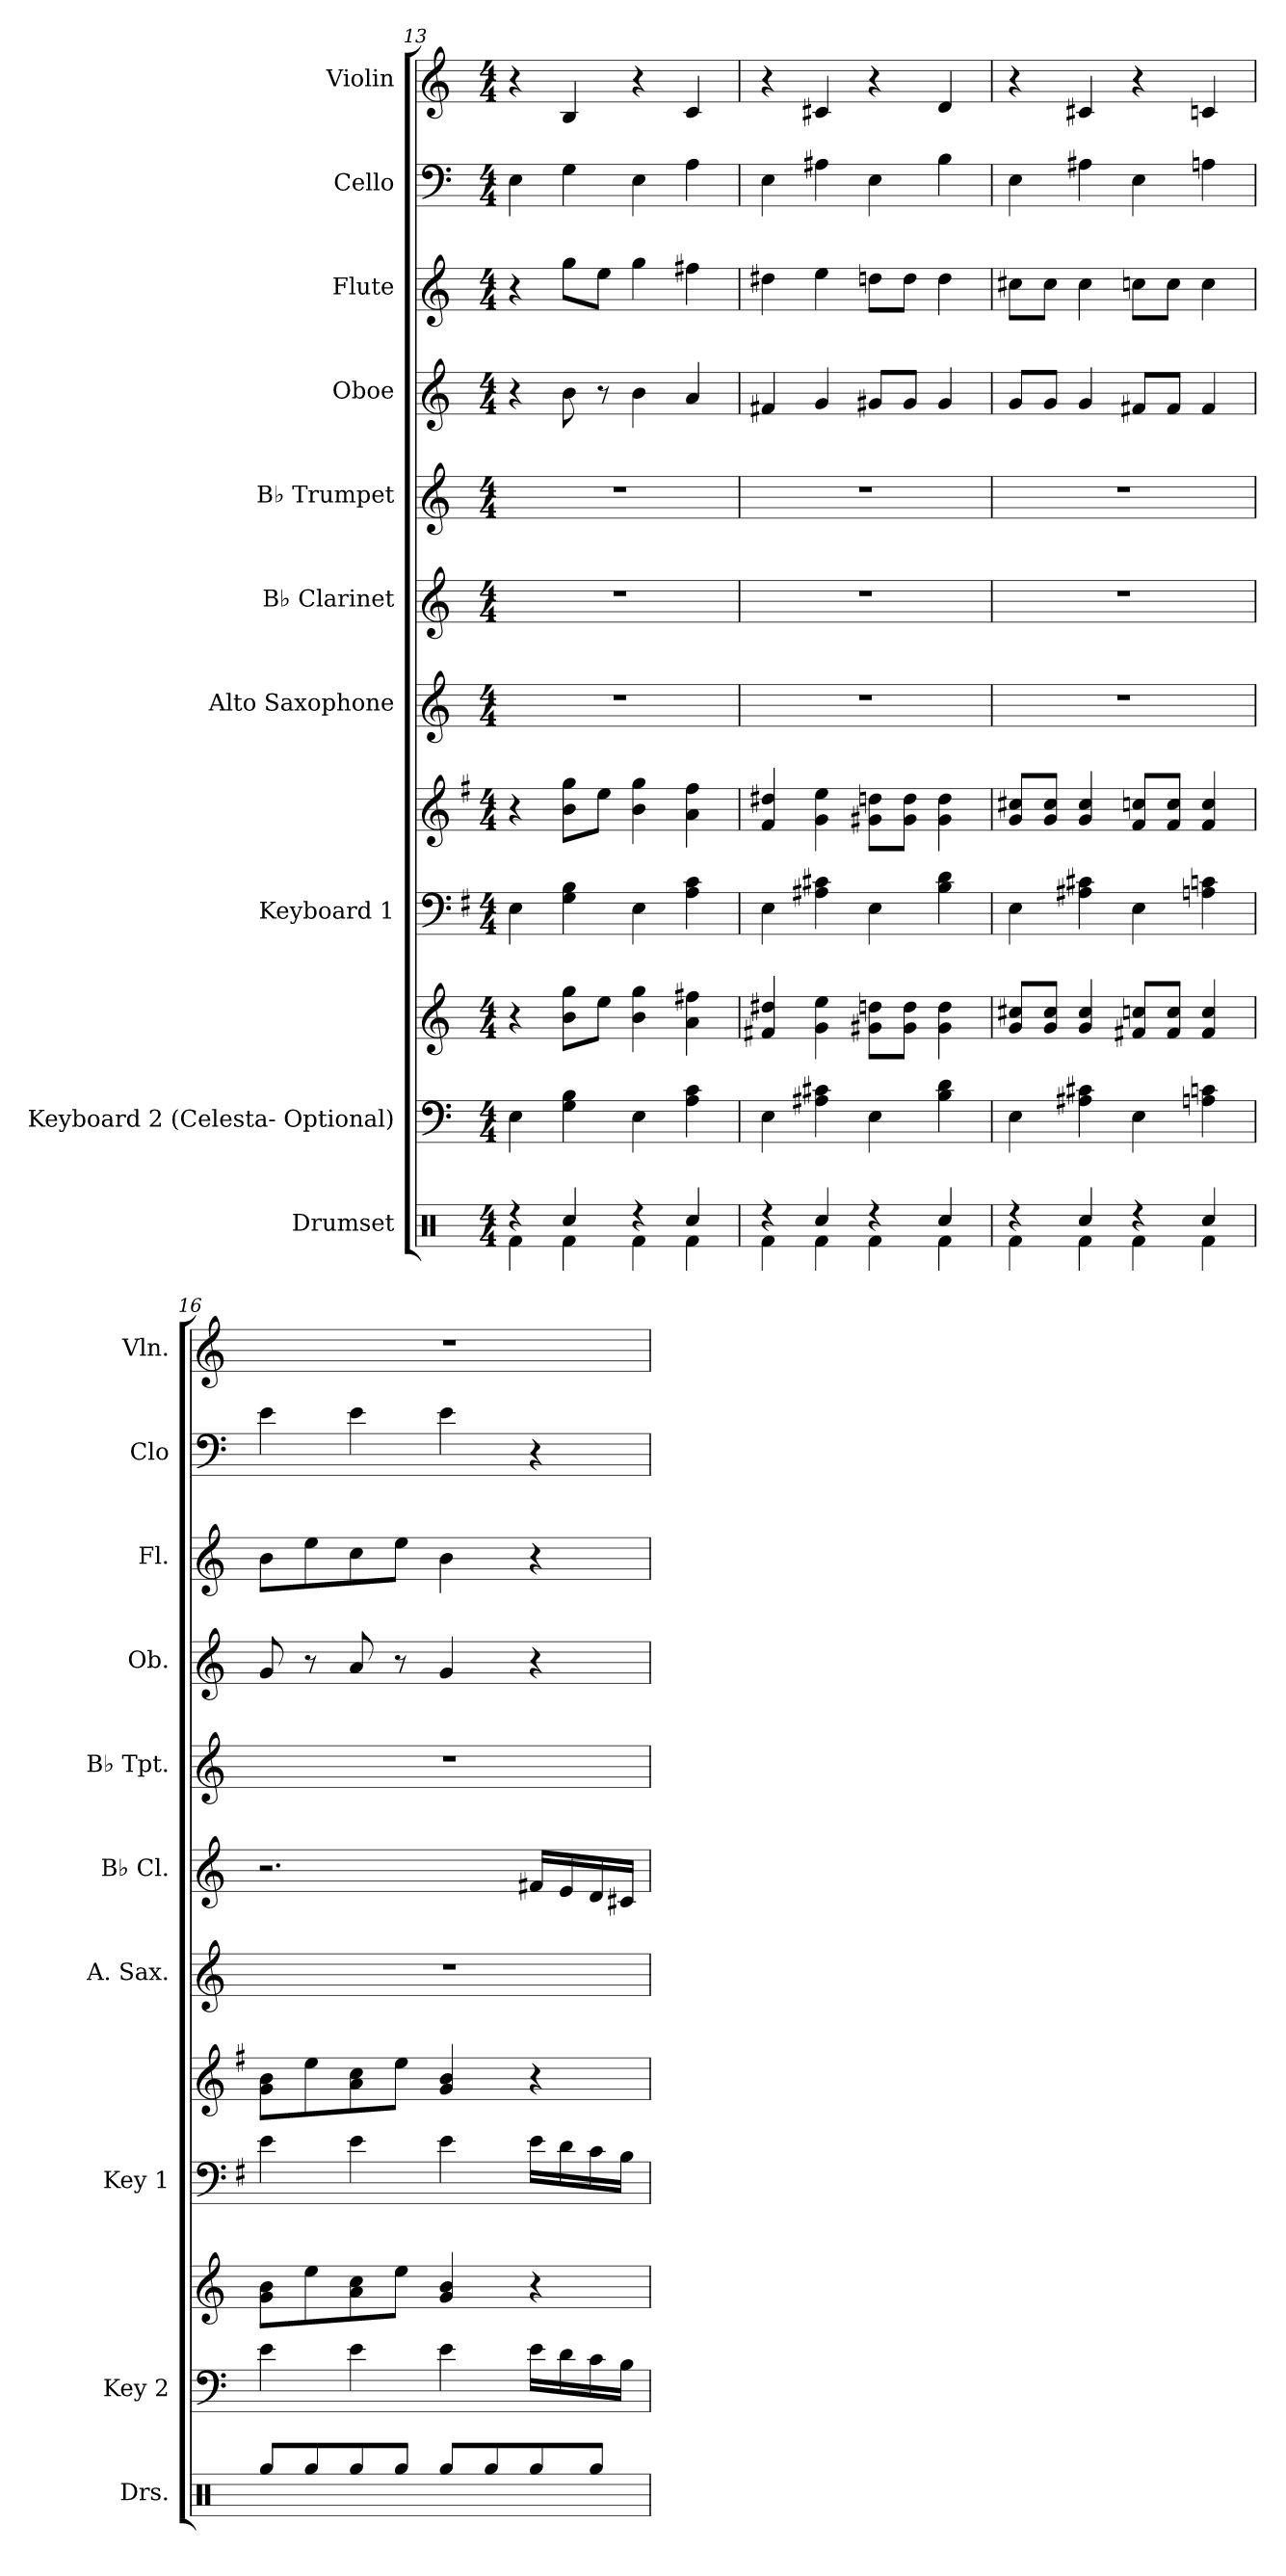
**kern	**kern	**kern	**kern	**kern	**kern	**kern	**kern	**kern	**kern	**kern	**kern
*part10	*part9	*part9	*part8	*part8	*part7	*part6	*part5	*part4	*part3	*part2	*part1
*staff12	*staff11	*staff10	*staff9	*staff8	*staff7	*staff6	*staff5	*staff4	*staff3	*staff2	*staff1
*I"Drumset	*I"Keyboard 2 (Celesta- Optional)	*	*I"Keyboard 1	*	*I"Alto Saxophone	*I"B♭ Clarinet	*I"B♭ Trumpet	*I"Oboe	*I"Flute	*I"Cello	*I"Violin
*I'Drs.	*I'Key 2	*	*I'Key 1	*	*I'A. Sax.	*I'B♭ Cl.	*I'B♭ Tpt.	*I'Ob.	*I'Fl.	*I'Clo	*I'Vln.
*clefX	*clefF4	*clefG2	*clefF4	*clefG2	*clefG2	*clefG2	*clefG2	*clefG2	*clefG2	*clefF4	*clefG2
*	*	*	*	*	*ITrd5c9	*ITrd1c2	*ITrd1c2	*	*	*	*
*k[]	*k[]	*k[]	*k[f#]	*k[f#]	*k[b-e-a-]	*k[b-e-]	*k[b-e-]	*k[]	*k[]	*k[]	*k[]
*C:	*C:	*C:	*G:	*G:	*E-:	*B-:	*B-:	*C:	*C:	*C:	*C:
*M4/4	*M4/4	*M4/4	*M4/4	*M4/4	*M4/4	*M4/4	*M4/4	*M4/4	*M4/4	*M4/4	*M4/4
=13	=13	=13	=13	=13	=13	=13	=13	=13	=13	=13	=13
*^	*	*	*	*	*	*	*	*	*	*	*
4r	4Rf\	4E\	4r	4E\	4r	1r	1r	1r	4r	4r	4E\	4r
4Rcc/	4Rf\	4G\ 4B\	8b\ 8gg\L	4G\ 4B\	8b\ 8gg\L	.	.	.	8b\	8gg\L	4G\	4B/
.	.	.	8ee\J	.	8ee\J	.	.	.	8r	8ee\J	.	.
4r	4Rf\	4E\	4b\ 4gg\	4E\	4b\ 4gg\	.	.	.	4b\	4gg\	4E\	4r
4Rcc/	4Rf\	4A\ 4c\	4a\ 4ff#X\	4A\ 4c\	4a\ 4ff#\	.	.	.	4a/	4ff#X\	4A\	4c/
!!LO:PB:g=z
=14	=14	=14	=14	=14	=14	=14	=14	=14	=14	=14	=14	=14
4r	4Rf\	4E\	4f#X/ 4dd#X/	4E\	4f#/ 4dd#X/	1r	1r	1r	4f#X/	4dd#X\	4E\	4r
4Rcc/	4Rf\	4A#X\ 4c#X\	4g\ 4ee\	4A#X\ 4c#X\	4g\ 4ee\	.	.	.	4g/	4ee\	4A#X\	4c#X/
4r	4Rf\	4E\	8g#X\ 8ddn\L	4E\	8g#X\ 8ddn\L	.	.	.	8g#X/L	8ddn\L	4E\	4r
.	.	.	8g#\ 8dd\J	.	8g#\ 8dd\J	.	.	.	8g#/J	8dd\J	.	.
4Rcc/	4Rf\	4B\ 4d\	4g#\ 4dd\	4B\ 4d\	4g#\ 4dd\	.	.	.	4g#/	4dd\	4B\	4d/
=15	=15	=15	=15	=15	=15	=15	=15	=15	=15	=15	=15	=15
4r	4Rf\	4E\	8g/ 8cc#X/L	4E\	8g/ 8cc#X/L	1r	1r	1r	8g/L	8cc#X\L	4E\	4r
.	.	.	8g/ 8cc#/J	.	8g/ 8cc#/J	.	.	.	8g/J	8cc#\J	.	.
4Rcc/	4Rf\	4A#X\ 4c#X\	4g/ 4cc#/	4A#X\ 4c#X\	4g/ 4cc#/	.	.	.	4g/	4cc#\	4A#X\	4c#X/
4r	4Rf\	4E\	8f#X/ 8ccn/L	4E\	8f#/ 8ccn/L	.	.	.	8f#X/L	8ccn\L	4E\	4r
.	.	.	8f#/ 8cc/J	.	8f#/ 8cc/J	.	.	.	8f#/J	8cc\J	.	.
4Rcc/	4Rf\	4An\ 4cn\	4f#/ 4cc/	4An\ 4cn\	4f#/ 4cc/	.	.	.	4f#/	4cc\	4An\	4cn/
*v	*v	*	*	*	*	*	*	*	*	*	*	*
=16	=16	=16	=16	=16	=16	=16	=16	=16	=16	=16	=16
8Rgg/L	4e\	8g\ 8b\L	4e\	8g\ 8b\L	1r	2.r	1r	8g/	8b\L	4e\	1r
8Rgg/	.	8ee\	.	8ee\	.	.	.	8r	8ee\	.	.
8Rgg/	4e\	8a\ 8cc\	4e\	8a\ 8cc\	.	.	.	8a/	8cc\	4e\	.
8Rgg/J	.	8ee\J	.	8ee\J	.	.	.	8r	8ee\J	.	.
8Rgg/L	4e\	4g/ 4b/	4e\	4g/ 4b/	.	.	.	4g/	4b\	4e\	.
8Rgg/	.	.	.	.	.	.	.	.	.	.	.
8Rgg/	16e\LL	4r	16e\LL	4r	.	16en/LL	.	4r	4r	4r	.
.	16d\	.	16d\	.	.	16d/	.	.	.	.	.
8Rgg/J	16c\	.	16c\	.	.	16c/	.	.	.	.	.
.	16B\JJ	.	16B\JJ	.	.	16Bn/JJ	.	.	.	.	.
=	=	=	=	=	=	=	=	=	=	=	=
*-	*-	*-	*-	*-	*-	*-	*-	*-	*-	*-	*-
